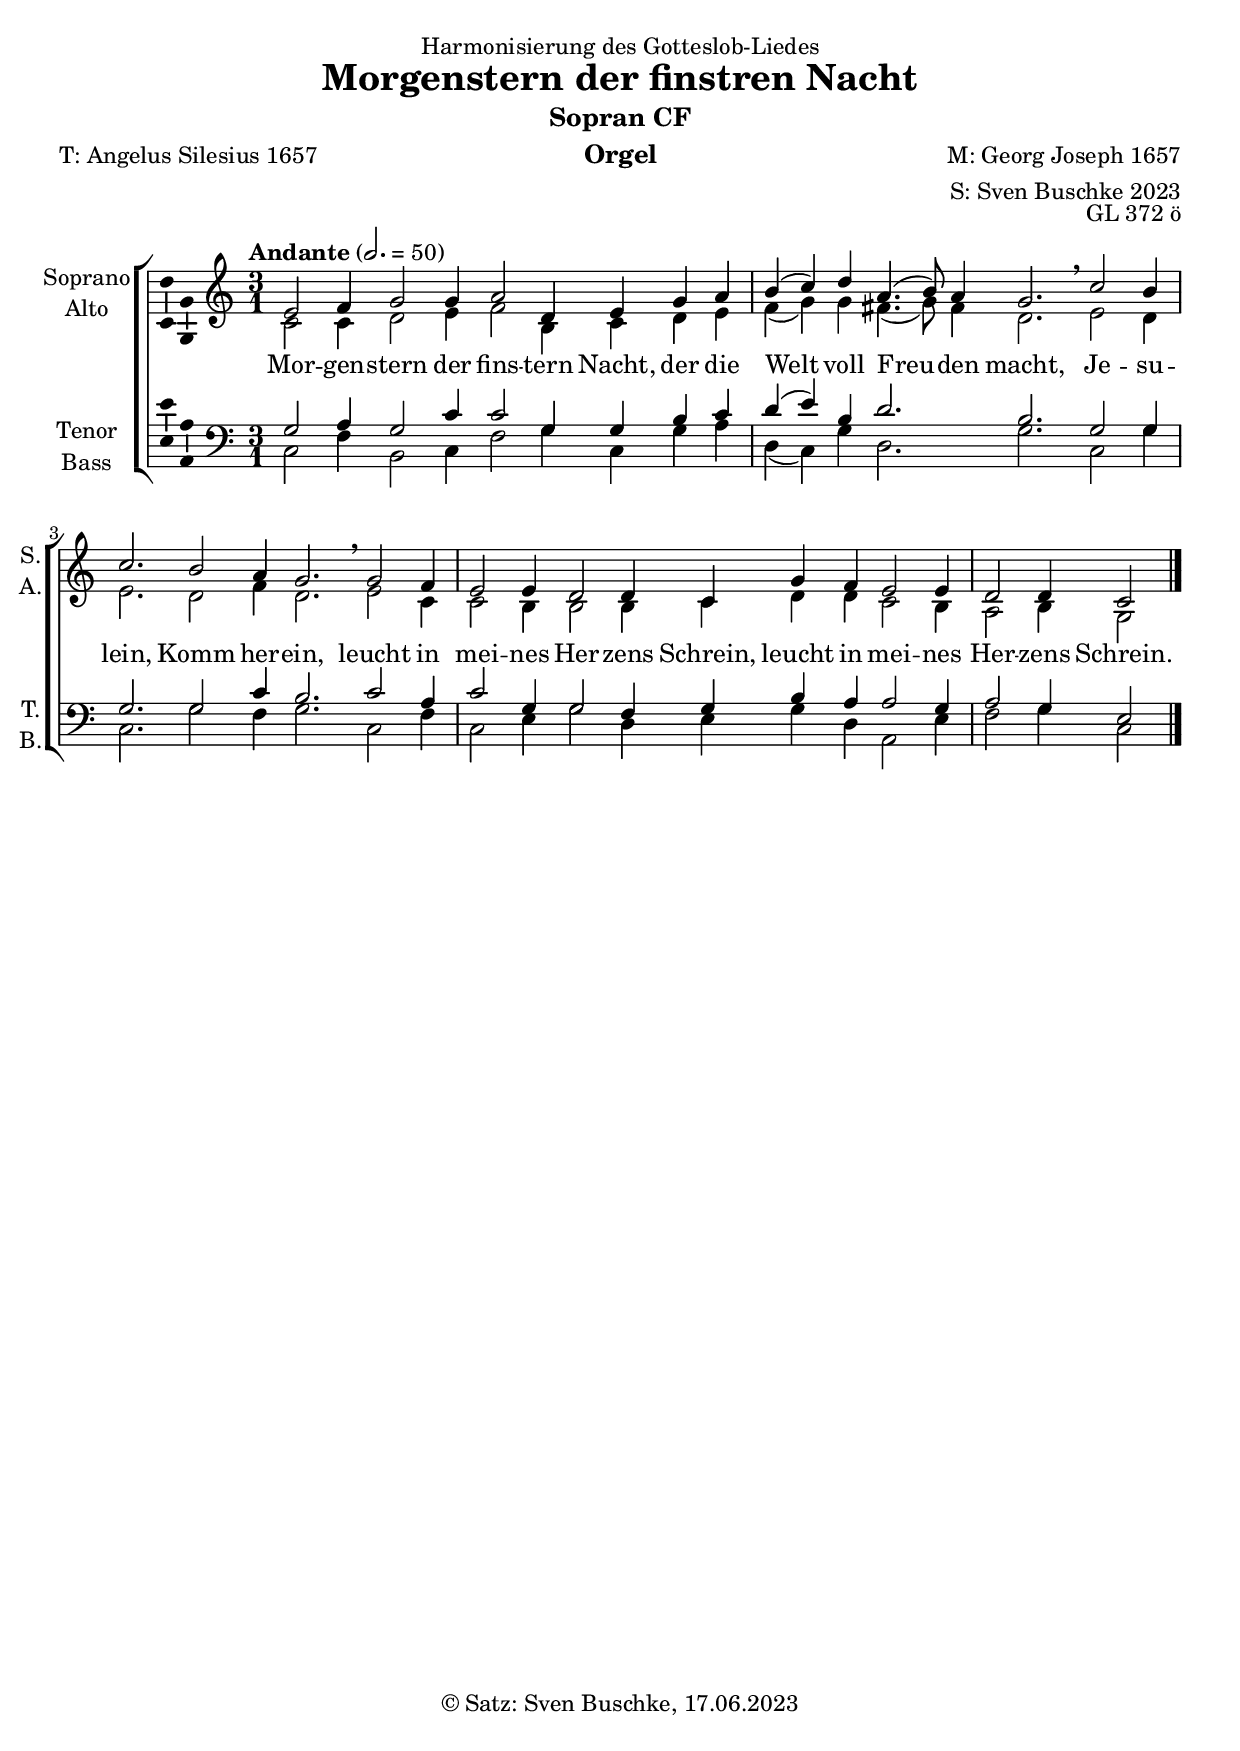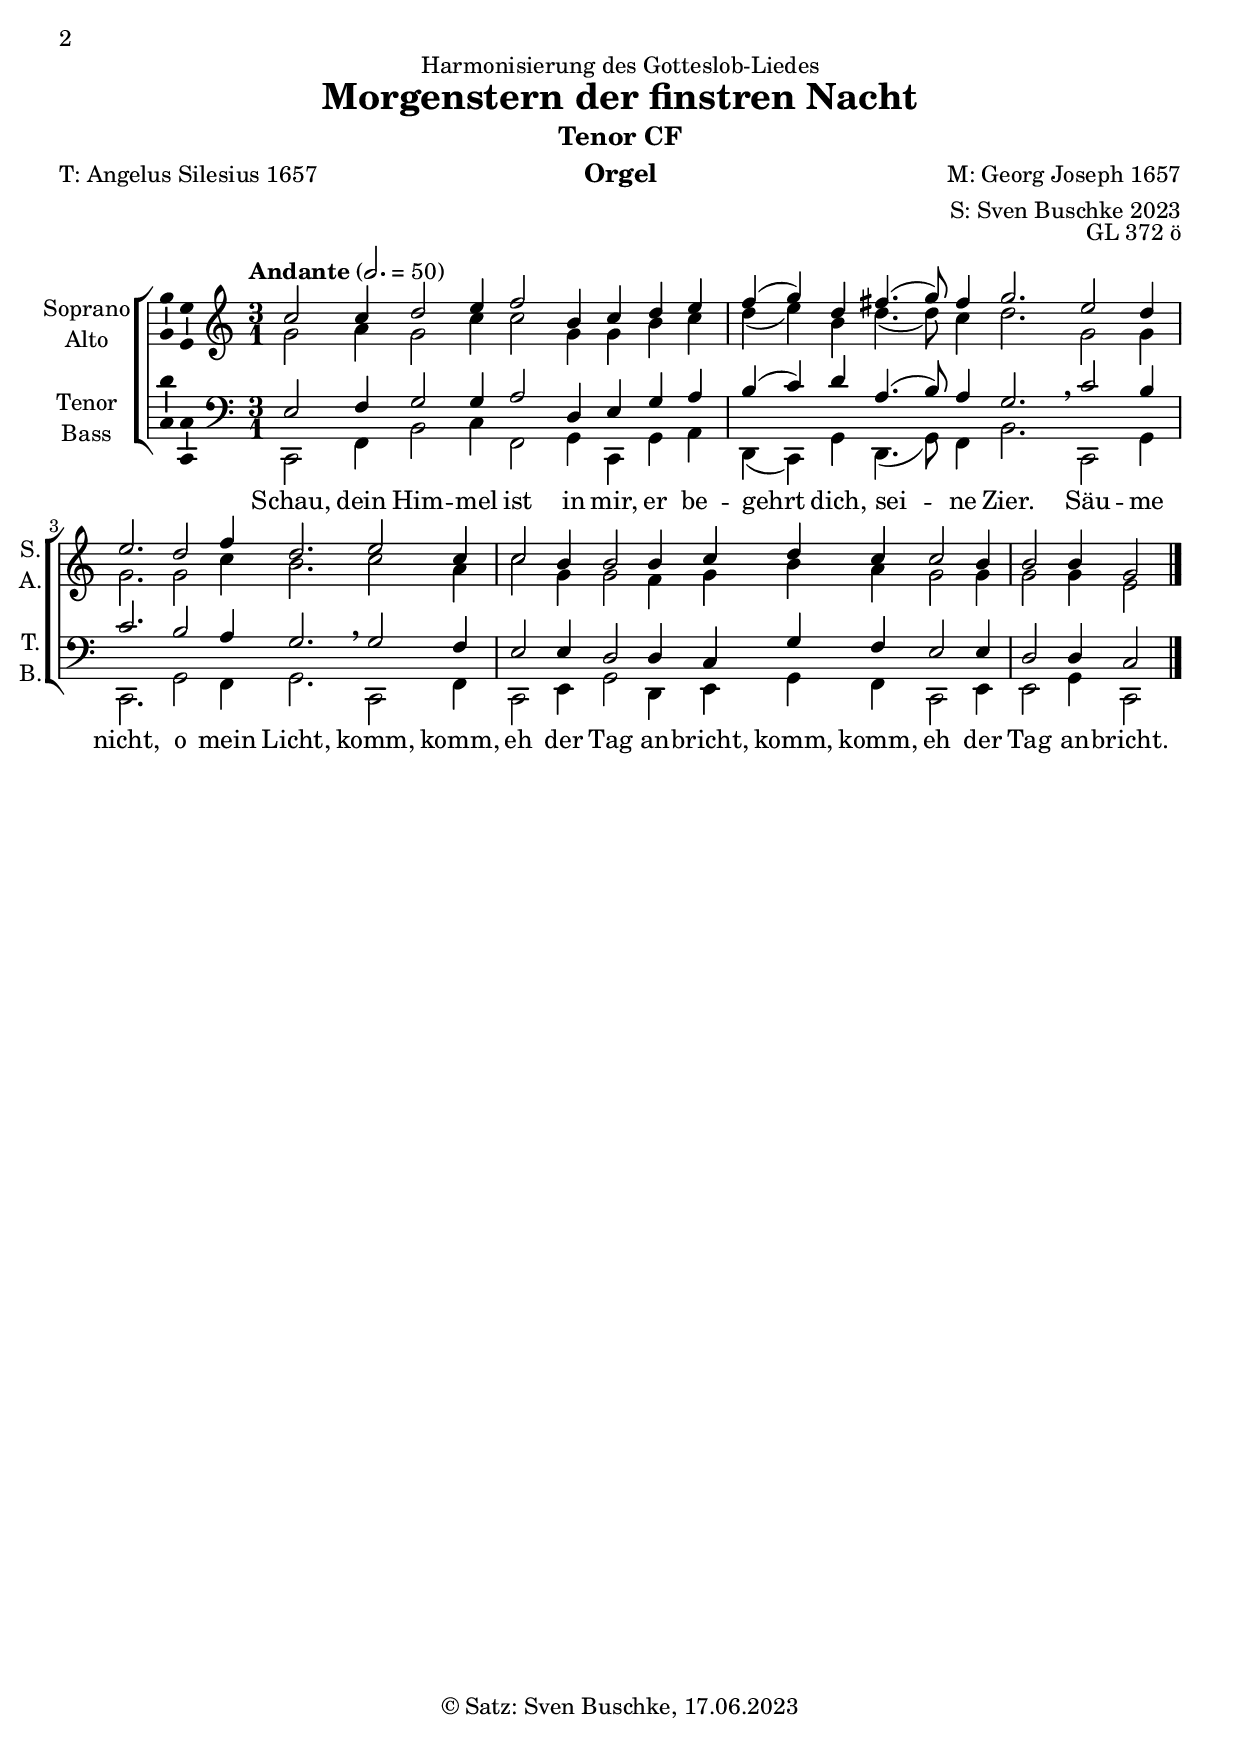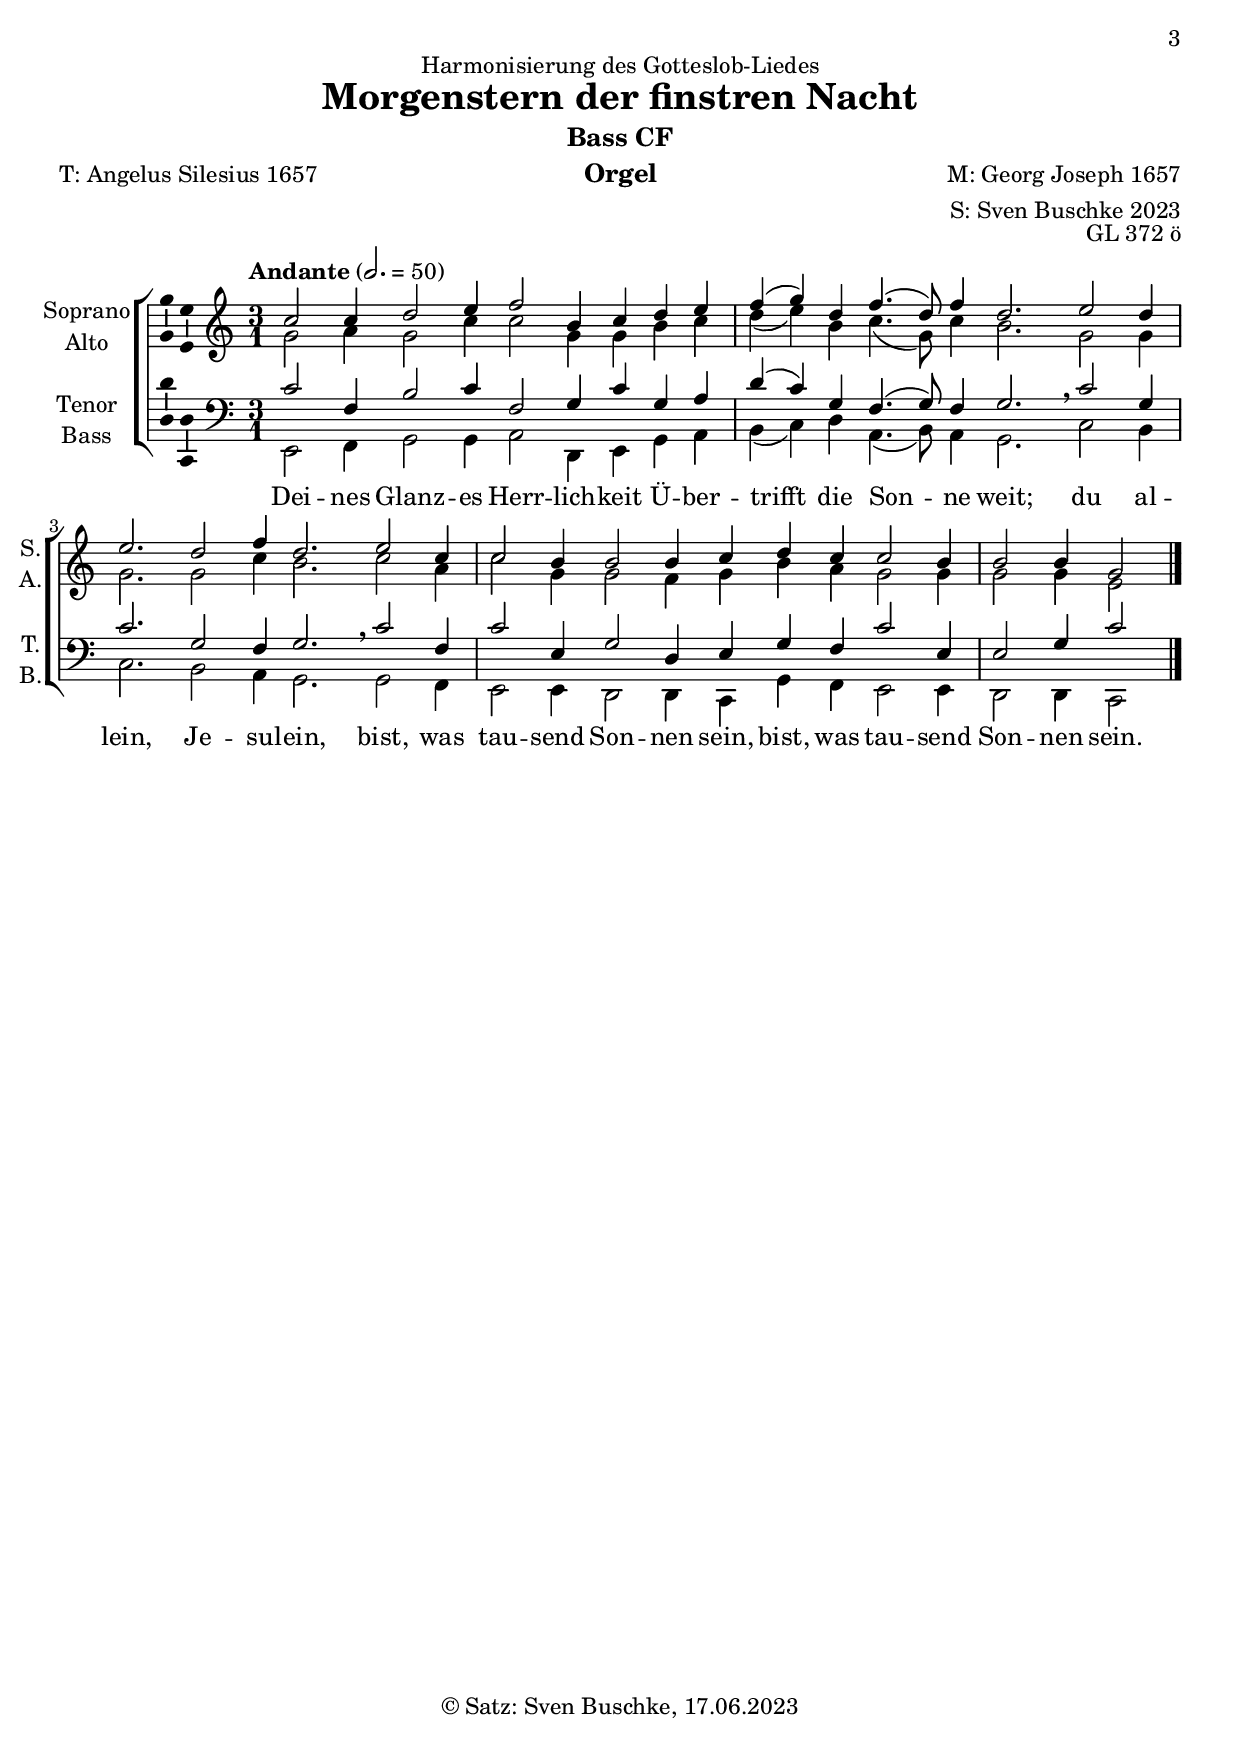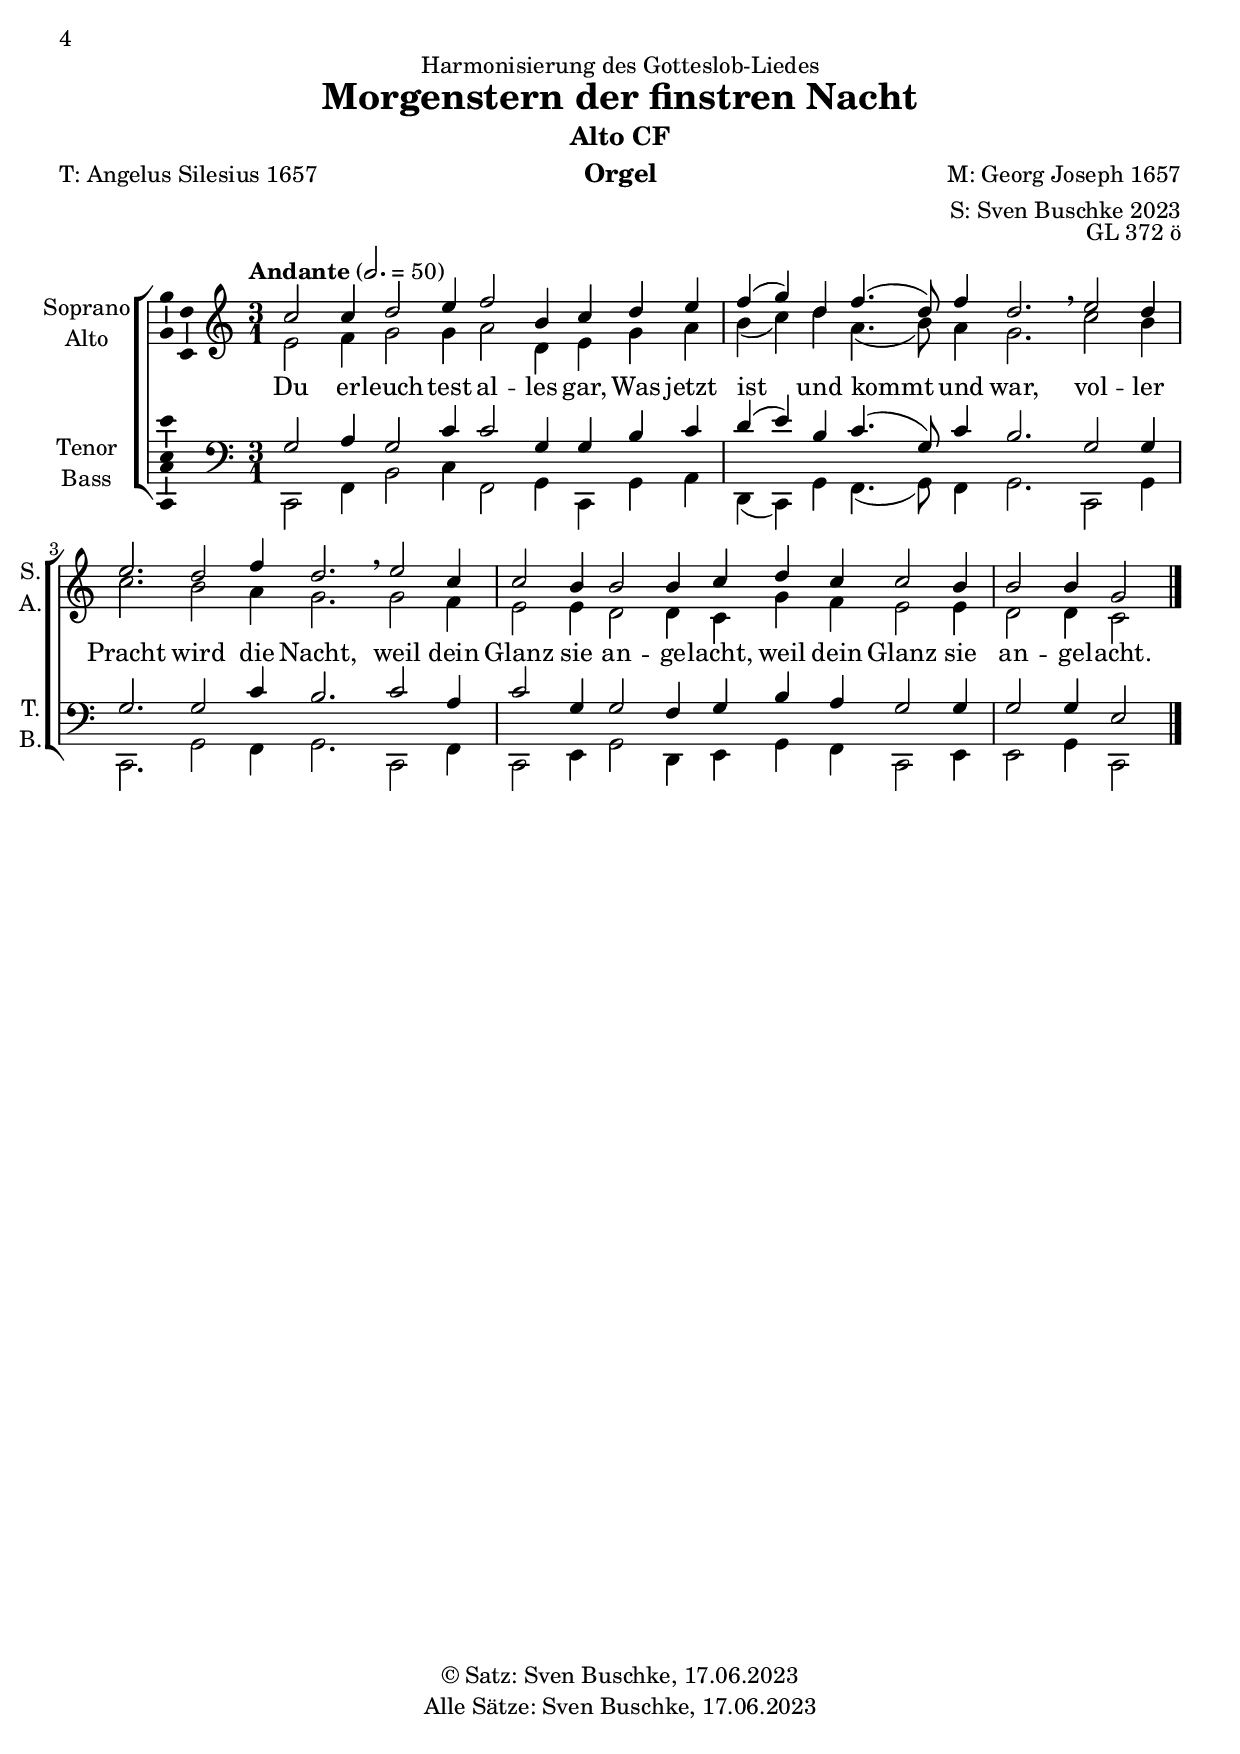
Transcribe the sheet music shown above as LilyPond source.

\version "2.24.1"
\language "english"

\include "predefined-guitar-fretboards.ly"

\header {
  dedication = "Harmonisierung des Gotteslob-Liedes"
  title = "Morgenstern der finstren Nacht"
  subsubtitle = ""
  instrument = "Orgel"
  composer = "M: Georg Joseph 1657"
  arranger = \markup \concat { "S: " \with-url "https://buschke.com" "Sven Buschke" " 2023" }
  poet = "T: Angelus Silesius 1657"
  meter = ""
  piece = ""
  opus = "GL 372 ö"
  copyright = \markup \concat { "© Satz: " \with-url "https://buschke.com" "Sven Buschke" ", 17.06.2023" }
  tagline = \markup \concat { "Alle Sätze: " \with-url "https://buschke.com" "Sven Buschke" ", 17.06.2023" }
}

\paper {
  #(set-paper-size "a4")
}

\layout {
  \context {
    \Voice
    \consists "Melody_engraver"
    \override Stem.neutral-direction = #'()
  }
}

global = {
  \key c \major
  \time 3/1
  \tempo "Andante" 2.=50
}

scoreASoprano = \relative c'' {
  \global
  % Music follows here.
  e,2 f4 g2 4 a2 d,4 e g a
  b(c) d a4.(b8) a4 g2.\breathe
  c2 b4 c2. b2 a4 g2.\breathe
  g2 f4 e2 4 d2 4 c g' f e2 4 d2 4 c2
  \bar "|."
}

scoreAAlto = \relative c' {
  \global
  % Music follows here.
  c2 c4 d2 e4 f2 b,4 c d e f(g) g fs4.(g8) fs4 d2.
  e2 d4 e2. d2 f4 d2. e2 c4 2 b4 b2 4 c d d4 c2 b4 a2 b4 g2
}

scoreATenor = \relative c' {
  \global
  % Music follows here.
  g2 a4 g2 c4 c2 g4 4 b c d(e) b d2. b2.
  g2 g4 g2. 2 c4 b2. c2 a4 c2 g4 g2 f4 g b a a2 g4 a2 g4 e2
}

scoreABass = \relative c {
  \global
  % Music follows here.
  c2 f4 b,2 c4 f2 g4 c, g' a d,(c) g' d2. g2.
  c,2 g'4 c,2. g'2 f4 g2. c,2 f4 c2 e4 g2 d4 e g d a2 e'4 f2 g4 c,2
}

scoreAVerse = \lyricmode {
  % Lyrics follow here.
  Mor -- gen -- stern der fins -- tern Nacht,
  der die Welt voll Freu -- den macht,
  Je -- su -- lein, Komm her -- ein,
  leucht in mei -- nes Her -- zens Schrein,
  leucht in mei -- nes Her -- zens Schrein.
}

scoreARehearsalMidi = #
(define-music-function
 (parser location name midiInstrument lyrics) (string? string? ly:music?)
 #{
   \unfoldRepeats <<
     \new Staff = "soprano" \new Voice = "soprano" { \scoreASoprano }
     \new Staff = "alto" \new Voice = "alto" { \scoreAAlto }
     \new Staff = "tenor" \new Voice = "tenor" { \scoreATenor }
     \new Staff = "bass" \new Voice = "bass" { \scoreABass }
     \context Staff = $name {
       \set Score.midiMinimumVolume = #0.5
       \set Score.midiMaximumVolume = #0.5
       \set Score.tempoWholesPerMinute = #(ly:make-moment 100 4)
       \set Staff.midiMinimumVolume = #0.8
       \set Staff.midiMaximumVolume = #1.0
       \set Staff.midiInstrument = $midiInstrument
     }
     \new Lyrics \with {
       alignBelowContext = $name
     } \lyricsto $name $lyrics
   >>
 #})

scoreAChordNames = \chordmode {
  \global
  \germanChords
  % Chords follow here.
  c2 f4 g2/b c4 f2 g4 c g a:m b:dim/d(c) g f4.(g8) f4 g2.
  c2 g4 c2. g2 f4 g2. c2 f4 c2 e4:m g2 b4:dim/d c'/e g d:m a2:m c4 d'2:m/f g4 c2
}

scoreAFigBass = \figuremode {
  \global
  % Figures follow here.
 s2 4 <6>2 s4 s2 s4 s4 s4 s4 <6>4 s4 s4 s4. s8 s4 s2. s2 s4 s2. s2 s4 s2. s2 s4 s2 s4 s2 <6>4 s4 s4 s4 s2 s4 s2 s4 s2
}

scoreAChoirPart = \new ChoirStaff <<
  \new Staff \with {
    midiInstrument = "choir aahs"
    instrumentName = \markup \center-column { "Soprano" "Alto" }
    shortInstrumentName = \markup \center-column { "S." "A." }
  } <<
    \new Voice = "soprano" \with {
      \consists "Ambitus_engraver"
    } { \voiceOne \scoreASoprano }
    \new Voice = "alto" \with {
      \consists "Ambitus_engraver"
      \override Ambitus.X-offset = #2.0
    } { \voiceTwo \scoreAAlto }
  >>
  \new Lyrics \with {
    \override VerticalAxisGroup.staff-affinity = #CENTER
  } \lyricsto "soprano" \scoreAVerse
  \new Staff \with {
    midiInstrument = "choir aahs"
    instrumentName = \markup \center-column { "Tenor" "Bass" }
    shortInstrumentName = \markup \center-column { "T." "B." }
  } <<
    \clef bass
    \new Voice = "tenor" \with {
      \consists "Ambitus_engraver"
    } { \voiceOne \scoreATenor }
    \new Voice = "bass" \with {
      \consists "Ambitus_engraver"
      \override Ambitus.X-offset = #2.0
    } { \voiceTwo \scoreABass }
  >>
>>

scoreAChordsPart = <<
  \new ChordNames \scoreAChordNames
  \scoreAChordNames
%  \new FretBoards \scoreAChordNames
>>

scoreABassFiguresPart = \new FiguredBass \with {
  useBassFigureExtenders = ##t
} \scoreAFigBass

\bookpart {
  \header {
    subtitle = "Sopran CF"
  }
  \score {
    <<
      \scoreAChoirPart
      %\scoreAChordsPart
      %\scoreABassFiguresPart
    >>
    \layout { }
    \midi { }
  }
}

% Rehearsal MIDI files:
\book {
  \bookOutputSuffix "soprano"
  \score {
    \scoreARehearsalMidi "soprano" "soprano sax" \scoreAVerse
    \midi { }
  }
}

\book {
  \bookOutputSuffix "alto"
  \score {
    \scoreARehearsalMidi "alto" "soprano sax" \scoreAVerse
    \midi { }
  }
}

\book {
  \bookOutputSuffix "tenor"
  \score {
    \scoreARehearsalMidi "tenor" "tenor sax" \scoreAVerse
    \midi { }
  }
}

\book {
  \bookOutputSuffix "bass"
  \score {
    \scoreARehearsalMidi "bass" "tenor sax" \scoreAVerse
    \midi { }
  }
}


scoreBSoprano = \relative c'' {
  \global
  % Music follows here.
  c2 c4 d2 e4 f2 b,4 c d e f(g) d fs4.(g8) fs4 g2.
  e2 d4 e2. d2 f4 d2. e2 c4 2 b4 b2 4 c d c4 2 b4 b2 4 g2
}

scoreBAlto = \relative c' {
  \global
  % Music follows here.
  g'2 a4 g2 c4 c2 g4 4 b c d(e) b d4.(d8) c4 d2.
  g,2 g4 g2. 2 c4 b2. c2 a4 c2 g4 g2 f4 g b a g2 4 2 g4 e2
}

scoreBTenor = \relative c' {
  \global
  % Music follows here.
  e,2 f4 g2 4 a2 d,4 e g a
  b(c) d a4.(b8) a4 g2.\breathe
  c2 b4 c2. b2 a4 g2.\breathe
  g2 f4 e2 4 d2 4 c g' f e2 4 d2 4 c2
  \bar "|."
}

scoreBBass = \relative c {
  \global
  % Music follows here.
  c,2 f4 b2 c4 f,2 g4 c, g' a d,(c) g' d4.(g8) f4 b2.
  c,2 g'4 c,2. g'2 f4 g2. c,2 f4 c2 e4 g2 d4 e g f c2 e4 2 g4 c,2
}

scoreBVerse = \lyricmode {
  % Lyrics follow here.
  Schau, dein Him -- mel ist in mir,
  er be -- gehrt dich, sei -- ne Zier.
  Säu -- me nicht, o mein Licht,
  komm, komm, eh der Tag an -- bricht,
  komm, komm, eh der Tag an -- bricht.
}

scoreBRehearsalMidi = #
(define-music-function
 (parser location name midiInstrument lyrics) (string? string? ly:music?)
 #{
   \unfoldRepeats <<
     \new Staff = "soprano" \new Voice = "soprano" { \scoreBSoprano }
     \new Staff = "alto" \new Voice = "alto" { \scoreBAlto }
     \new Staff = "tenor" \new Voice = "tenor" { \scoreBTenor }
     \new Staff = "bass" \new Voice = "bass" { \scoreBBass }
     \context Staff = $name {
       \set Score.midiMinimumVolume = #0.5
       \set Score.midiMaximumVolume = #0.5
       \set Score.tempoWholesPerMinute = #(ly:make-moment 100 4)
       \set Staff.midiMinimumVolume = #0.8
       \set Staff.midiMaximumVolume = #1.0
       \set Staff.midiInstrument = $midiInstrument
     }
     \new Lyrics \with {
       alignBelowContext = $name
     } \lyricsto $name $lyrics
   >>
 #})

scoreBChordNames = \chordmode {
  \global
  \germanChords
  % Chords follow here.
  c2 f4 g2/b c4 f2 g4 c g a:m b:dim/d(c) g f4.(g8) f4 g2.
  c2 g4 c2. g2 f4 g2. c2 f4 c2 e4:m g2 b4:dim/d c'/e g f c2 e4:m d'2:m/f g4 c2
}

scoreBFigBass = \figuremode {
  \global
  % Figures follow here.

}

scoreBChoirPart = \new ChoirStaff <<
  \new Staff \with {
    midiInstrument = "choir aahs"
    instrumentName = \markup \center-column { "Soprano" "Alto" }
    shortInstrumentName = \markup \center-column { "S." "A." }
  } <<
    \new Voice = "soprano" \with {
      \consists "Ambitus_engraver"
    } { \voiceOne \scoreBSoprano }
    \new Voice = "alto" \with {
      \consists "Ambitus_engraver"
      \override Ambitus.X-offset = #2.0
    } { \voiceTwo \scoreBAlto }
  >>
  \new Staff \with {
    midiInstrument = "choir aahs"
    instrumentName = \markup \center-column { "Tenor" "Bass" }
    shortInstrumentName = \markup \center-column { "T." "B." }
  } <<
    \clef bass
    \new Voice = "tenor" \with {
      \consists "Ambitus_engraver"
    } { \voiceOne \scoreBTenor }
    \new Voice = "bass" \with {
      \consists "Ambitus_engraver"
      \override Ambitus.X-offset = #2.0
    } { \voiceTwo \scoreBBass }
  >>
  \new Lyrics \with {
    \override VerticalAxisGroup.staff-affinity = #CENTER
  } \lyricsto "tenor" \scoreBVerse
>>

scoreBChordsPart = <<
  \new ChordNames \scoreBChordNames
  \scoreBChordNames
%  \new FretBoards \scoreBChordNames
>>

scoreBBassFiguresPart = \new FiguredBass \with {
  useBassFigureExtenders = ##t
} \scoreBFigBass

\bookpart {
  \header {
    subtitle = "Tenor CF"
  }
  \score {
    <<
      \scoreBChoirPart
%      \scoreBChordsPart
%      \scoreBBassFiguresPart
    >>
    \layout { }
    \midi { }
  }
}

% Rehearsal MIDI files:
\book {
  \bookOutputSuffix "soprano"
  \score {
    \scoreBRehearsalMidi "soprano" "soprano sax" \scoreBVerse
    \midi { }
  }
}

\book {
  \bookOutputSuffix "alto"
  \score {
    \scoreBRehearsalMidi "alto" "soprano sax" \scoreBVerse
    \midi { }
  }
}

\book {
  \bookOutputSuffix "tenor"
  \score {
    \scoreBRehearsalMidi "tenor" "tenor sax" \scoreBVerse
    \midi { }
  }
}

\book {
  \bookOutputSuffix "bass"
  \score {
    \scoreBRehearsalMidi "bass" "tenor sax" \scoreBVerse
    \midi { }
  }
}


scoreCSoprano = \relative c'' {
  \global
  % Music follows here.
  c2 c4 d2 e4 f2 b,4 c d e f(g) d f4.(d8) f4 d2.
  e2 d4 e2. d2 f4 d2. e2 c4 2 b4 b2 4 c d c4 2 b4 b2 4 g2
}

scoreCAlto = \relative c' {
  \global
  % Music follows here.
  g'2 a4 g2 c4 c2 g4 4 b c d(e) b c4.(g8) c4 b2.
  g2 g4 g2. 2 c4 b2. c2 a4 c2 g4 g2 f4 g b a g2 4 2 g4 e2
}

scoreCTenor = \relative c' {
  \global
  % Music follows here.
  c2 f,4 b2 c4 f,2 g4 c g a d(c) g f4.(g8) f4 g2.
  c2 g4 c2. g2 f4 g2. c2 f,4 c'2 e,4 g2 d4 e g f c'2 e,4 2 g4 c2
}

scoreCBass = \relative c {
  \global
  % Music follows here.
  e,2 f4 g2 4 a2 d,4 e g a
  b(c) d a4.(b8) a4 g2.\breathe
  c2 b4 c2. b2 a4 g2.\breathe
  g2 f4 e2 4 d2 4 c g' f e2 4 d2 4 c2
  \bar "|."
}

scoreCVerse = \lyricmode {
  % Lyrics follow here.
  Dei -- nes Glanz -- es Herr -- lich -- keit
  Ü -- ber -- trifft die Son -- ne weit;
  du al -- lein, Je -- su -- lein,
  bist, was tau -- send Son -- nen sein,
  bist, was tau -- send Son -- nen sein.
}

scoreCRehearsalMidi = #
(define-music-function
 (parser location name midiInstrument lyrics) (string? string? ly:music?)
 #{
   \unfoldRepeats <<
     \new Staff = "soprano" \new Voice = "soprano" { \scoreCSoprano }
     \new Staff = "alto" \new Voice = "alto" { \scoreCAlto }
     \new Staff = "tenor" \new Voice = "tenor" { \scoreCTenor }
     \new Staff = "bass" \new Voice = "bass" { \scoreCBass }
     \context Staff = $name {
       \set Score.midiMinimumVolume = #0.5
       \set Score.midiMaximumVolume = #0.5
       \set Score.tempoWholesPerMinute = #(ly:make-moment 100 4)
       \set Staff.midiMinimumVolume = #0.8
       \set Staff.midiMaximumVolume = #1.0
       \set Staff.midiInstrument = $midiInstrument
     }
     \new Lyrics \with {
       alignBelowContext = $name
     } \lyricsto $name $lyrics
   >>
 #})

scoreCChordNames = \chordmode {
  \global
  \semiGermanChords
  % Chords follow here.
  c2 f4 g2/b c4 f2 g4 c g a:m b:dim/d(c) g f4.(g8) f4 g2.
  c2 g4 c2. g2 f4 g2. c2 f4 c2 e4:m g2 b4:dim/d c'/e g f c2 e4:m d'2:m/f g4 c2
}

scoreCFigBass = \figuremode {
  \global
  % Figures follow here.

}

scoreCChoirPart = \new ChoirStaff <<
  \new Staff \with {
    midiInstrument = "choir aahs"
    instrumentName = \markup \center-column { "Soprano" "Alto" }
    shortInstrumentName = \markup \center-column { "S." "A." }
  } <<
    \new Voice = "soprano" \with {
      \consists "Ambitus_engraver"
    } { \voiceOne \scoreCSoprano }
    \new Voice = "alto" \with {
      \consists "Ambitus_engraver"
      \override Ambitus.X-offset = #2.0
    } { \voiceTwo \scoreCAlto }
  >>
  \new Staff \with {
    midiInstrument = "choir aahs"
    instrumentName = \markup \center-column { "Tenor" "Bass" }
    shortInstrumentName = \markup \center-column { "T." "B." }
  } <<
    \clef bass
    \new Voice = "tenor" \with {
      \consists "Ambitus_engraver"
    } { \voiceOne \scoreCTenor }
    \new Voice = "bass" \with {
      \consists "Ambitus_engraver"
      \override Ambitus.X-offset = #2.0
    } { \voiceTwo \scoreCBass }
  >>
  \new Lyrics \with {
    \override VerticalAxisGroup.staff-affinity = #CENTER
  } \lyricsto "bass" \scoreCVerse
>>

scoreCChordsPart = <<
  \new ChordNames \scoreCChordNames
  \scoreCChordNames
  %\new FretBoards \scoreCChordNames
>>

scoreCBassFiguresPart = \new FiguredBass \with {
  useBassFigureExtenders = ##t
} \scoreCFigBass

\bookpart {
  \header {
    subtitle = "Bass CF"
  }
  \score {
    <<
      \scoreCChoirPart
%      \scoreCChordsPart
%      \scoreCBassFiguresPart
    >>
    \layout { }
    \midi { }
  }
}

% Rehearsal MIDI files:
\book {
  \bookOutputSuffix "soprano"
  \score {
    \scoreCRehearsalMidi "soprano" "soprano sax" \scoreCVerse
    \midi { }
  }
}

\book {
  \bookOutputSuffix "alto"
  \score {
    \scoreCRehearsalMidi "alto" "soprano sax" \scoreCVerse
    \midi { }
  }
}

\book {
  \bookOutputSuffix "tenor"
  \score {
    \scoreCRehearsalMidi "tenor" "tenor sax" \scoreCVerse
    \midi { }
  }
}

\book {
  \bookOutputSuffix "bass"
  \score {
    \scoreCRehearsalMidi "bass" "tenor sax" \scoreCVerse
    \midi { }
  }
}


scoreDSoprano = \relative c'' {
  \global
  % Music follows here.
  c2 c4 d2 e4 f2 b,4 c d e f(g) d f4.(d8) f4 d2.
  e2 d4 e2. d2 f4 d2. e2 c4 2 b4 b2 4 c d c4 2 b4 b2 4 g2
}

scoreDAlto = \relative c' {
  \global
  % Music follows here.
  e2 f4 g2 4 a2 d,4 e g a
  b(c) d a4.(b8) a4 g2.\breathe
  c2 b4 c2. b2 a4 g2.\breathe
  g2 f4 e2 4 d2 4 c g' f e2 4 d2 4 c2
  \bar "|."
}

scoreDTenor = \relative c' {
  \global
  % Music follows here.
  g2 a4 g2 c4 c2 g4 4 b c d(e) b c4.(g8) c4 b2.
  g2 g4 g2. 2 c4 b2. c2 a4 c2 g4 g2 f4 g b a g2 4 2 g4 e2
}

scoreDBass = \relative c {
  \global
  % Music follows here.
  c,2 f4 b2 c4 f,2 g4 c, g' a d,(c) g' f4.(g8) f4 g2.
  c,2 g'4 c,2. g'2 f4 g2. c,2 f4 c2 e4 g2 d4 e g f c2 e4 2 g4 c,2
}

scoreDVerse = \lyricmode {
  % Lyrics follow here.
  Du er -- leuch -- test al -- les gar,
  Was jetzt ist und kommt und war,
  vol -- ler Pracht wird die Nacht,
  weil dein Glanz sie an -- ge -- lacht,
  weil dein Glanz sie an -- ge -- lacht.
}

scoreDRehearsalMidi = #
(define-music-function
 (parser location name midiInstrument lyrics) (string? string? ly:music?)
 #{
   \unfoldRepeats <<
     \new Staff = "soprano" \new Voice = "soprano" { \scoreDSoprano }
     \new Staff = "alto" \new Voice = "alto" { \scoreDAlto }
     \new Staff = "tenor" \new Voice = "tenor" { \scoreDTenor }
     \new Staff = "bass" \new Voice = "bass" { \scoreDBass }
     \context Staff = $name {
       \set Score.midiMinimumVolume = #0.5
       \set Score.midiMaximumVolume = #0.5
       \set Score.tempoWholesPerMinute = #(ly:make-moment 100 4)
       \set Staff.midiMinimumVolume = #0.8
       \set Staff.midiMaximumVolume = #1.0
       \set Staff.midiInstrument = $midiInstrument
     }
     \new Lyrics \with {
       alignBelowContext = $name
     } \lyricsto $name $lyrics
   >>
 #})

scoreDChordNames = \chordmode {
  \global
  \germanChords
  % Chords follow here.
  c2 f4 g2/b c4 f2 g4 c g a:m b:dim/d(c) g f4.(g8) f4 g2.
  c2 g4 c2. g2 f4 g2. c2 f4 c2 e4:m g2 b4:dim/d c'/e g f c2 e4:m d'2:m/f g4 c2
}

scoreDFigBass = \figuremode {
  \global
  % Figures follow here.

}

scoreDChoirPart = \new ChoirStaff <<
  \new Staff \with {
    midiInstrument = "choir aahs"
    instrumentName = \markup \center-column { "Soprano" "Alto" }
    shortInstrumentName = \markup \center-column { "S." "A." }
  } <<
    \new Voice = "soprano" \with {
      \consists "Ambitus_engraver"
    } { \voiceOne \scoreDSoprano }
    \new Voice = "alto" \with {
      \consists "Ambitus_engraver"
      \override Ambitus.X-offset = #2.0
    } { \voiceTwo \scoreDAlto }
  >>
  \new Lyrics \with {
    \override VerticalAxisGroup.staff-affinity = #CENTER
  } \lyricsto "alto" \scoreDVerse
  \new Staff \with {
    midiInstrument = "choir aahs"
    instrumentName = \markup \center-column { "Tenor" "Bass" }
    shortInstrumentName = \markup \center-column { "T." "B." }
  } <<
    \clef bass
    \new Voice = "tenor" \with {
      \consists "Ambitus_engraver"
    } { \voiceOne \scoreDTenor }
    \new Voice = "bass" \with {
      \consists "Ambitus_engraver"
      % \override Ambitus #'X-offset = #2.0
    } { \voiceTwo \scoreDBass }
  >>
>>

scoreDChordsPart = <<
  \new ChordNames \scoreDChordNames
  \scoreDChordNames
%  \new FretBoards \scoreDChordNames
>>

scoreDBassFiguresPart = \new FiguredBass \with {
  useBassFigureExtenders = ##t
} \scoreDFigBass

\bookpart {
  \header {
    subtitle = "Alto CF"
  }
  \score {
    <<
      \scoreDChoirPart
 %     \scoreDChordsPart
 %     \scoreDBassFiguresPart
    >>
    \layout { }
    \midi { }
  }
}

% Rehearsal MIDI files:
\book {
  \bookOutputSuffix "soprano"
  \score {
    \scoreDRehearsalMidi "soprano" "soprano sax" \scoreDVerse
    \midi { }
  }
}

\book {
  \bookOutputSuffix "alto"
  \score {
    \scoreDRehearsalMidi "alto" "soprano sax" \scoreDVerse
    \midi { }
  }
}

\book {
  \bookOutputSuffix "tenor"
  \score {
    \scoreDRehearsalMidi "tenor" "tenor sax" \scoreDVerse
    \midi { }
  }
}

\book {
  \bookOutputSuffix "bass"
  \score {
    \scoreDRehearsalMidi "bass" "tenor sax" \scoreDVerse
    \midi { }
  }
}

